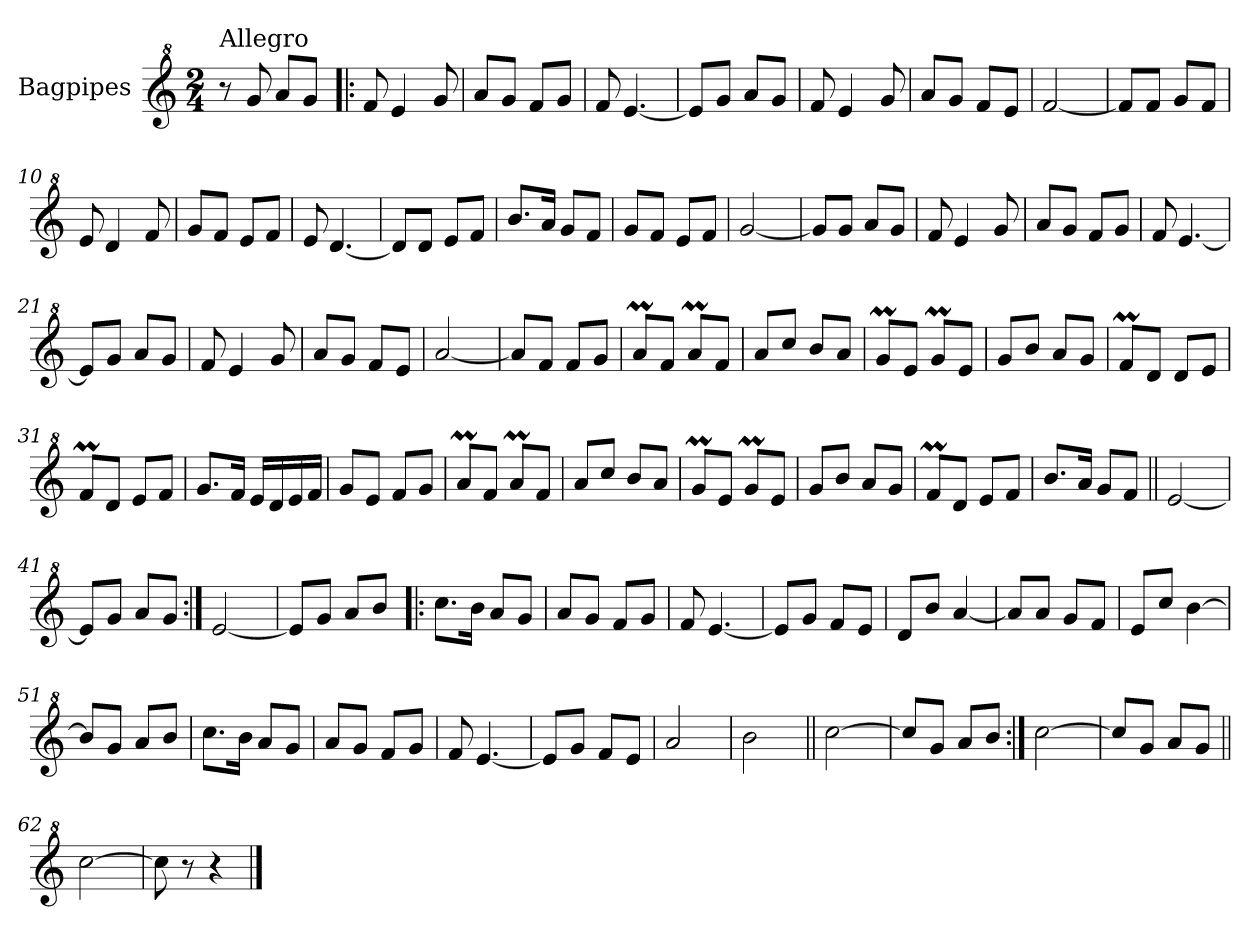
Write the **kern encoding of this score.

**kern
*part1
*staff1
*I"Bagpipes
*I'Bag
*clefG^2
*k[]
*C:
*M2/4
=1
!LO:TX:a:t=Allegro
8r
8gg/
8aa/L
8gg/J
=2!|:
8ff/
4ee/
8gg/
=3
8aa/L
8gg/J
8ff/L
8gg/J
=4
8ff/
[4.ee/
=5
8ee/L]
8gg/J
8aa/L
8gg/J
=6
8ff/
4ee/
8gg/
=7
8aa/L
8gg/J
8ff/L
8ee/J
=8
[2ff/
=9
8ff/L]
8ff/J
8gg/L
8ff/J
=10
8ee/
4dd/
8ff/
=11
8gg/L
8ff/J
8ee/L
8ff/J
!!LO:LB:g=z
=12
8ee/
[4.dd/
=13
8dd/L]
8dd/J
8ee/L
8ff/J
=14
8.bb/L
16aa/Jk
8gg/L
8ff/J
=15
8gg/L
8ff/J
8ee/L
8ff/J
=16
[2gg/
=17
8gg/L]
8gg/J
8aa/L
8gg/J
=18
8ff/
4ee/
8gg/
=19
8aa/L
8gg/J
8ff/L
8gg/J
=20
8ff/
[4.ee/
=21
8ee/L]
8gg/J
8aa/L
8gg/J
=22
8ff/
4ee/
8gg/
!!LO:LB:g=z
=23
8aa/L
8gg/J
8ff/L
8ee/J
=24
[2aa/
=25
8aa/L]
8ff/J
8ff/L
8gg/J
=26
8aaM/L
8ff/J
8aaM/L
8ff/J
=27
8aa/L
8ccc/J
8bb/L
8aa/J
=28
8ggM/L
8ee/J
8ggM/L
8ee/J
=29
8gg/L
8bb/J
8aa/L
8gg/J
=30
8ffM/L
8dd/J
8dd/L
8ee/J
=31
8ffM/L
8dd/J
8ee/L
8ff/J
=32
8.gg/L
16ff/Jk
16ee/LL
16dd/
16ee/
16ff/JJ
!!LO:LB:g=z
=33
8gg/L
8ee/J
8ff/L
8gg/J
=34
8aaM/L
8ff/J
8aaM/L
8ff/J
=35
8aa/L
8ccc/J
8bb/L
8aa/J
=36
8ggM/L
8ee/J
8ggM/L
8ee/J
=37
8gg/L
8bb/J
8aa/L
8gg/J
=38
8ffM/L
8dd/J
8ee/L
8ff/J
=39
8.bb/L
16aa/Jk
8gg/L
8ff/J
=40||
[2ee/
=41
8ee/L]
8gg/J
8aa/L
8gg/J
=42:|!
[2ee/
=43
8ee/L]
8gg/J
8aa/L
8bb/J
!!LO:LB:g=z
=44!|:
8.ccc\L
16bb\Jk
8aa/L
8gg/J
=45
8aa/L
8gg/J
8ff/L
8gg/J
=46
8ff/
[4.ee/
=47
8ee/L]
8gg/J
8ff/L
8ee/J
=48
8dd/L
8bb/J
[4aa/
=49
8aa/L]
8aa/J
8gg/L
8ff/J
=50
8ee/L
8ccc/J
[4bb\
=51
8bb/L]
8gg/J
8aa/L
8bb/J
=52
8.ccc\L
16bb\Jk
8aa/L
8gg/J
=53
8aa/L
8gg/J
8ff/L
8gg/J
=54
8ff/
[4.ee/
!!LO:LB:g=z
=55
8ee/L]
8gg/J
8ff/L
8ee/J
=56
2aa/
=57
2bb\
=58||
[2ccc\
=59
8ccc/L]
8gg/J
8aa/L
8bb/J
=60:|!
[2ccc\
=61
8ccc/L]
8gg/J
8aa/L
8gg/J
=62||
[2ccc\
=63
8ccc\]
8r
4r
==
*-
